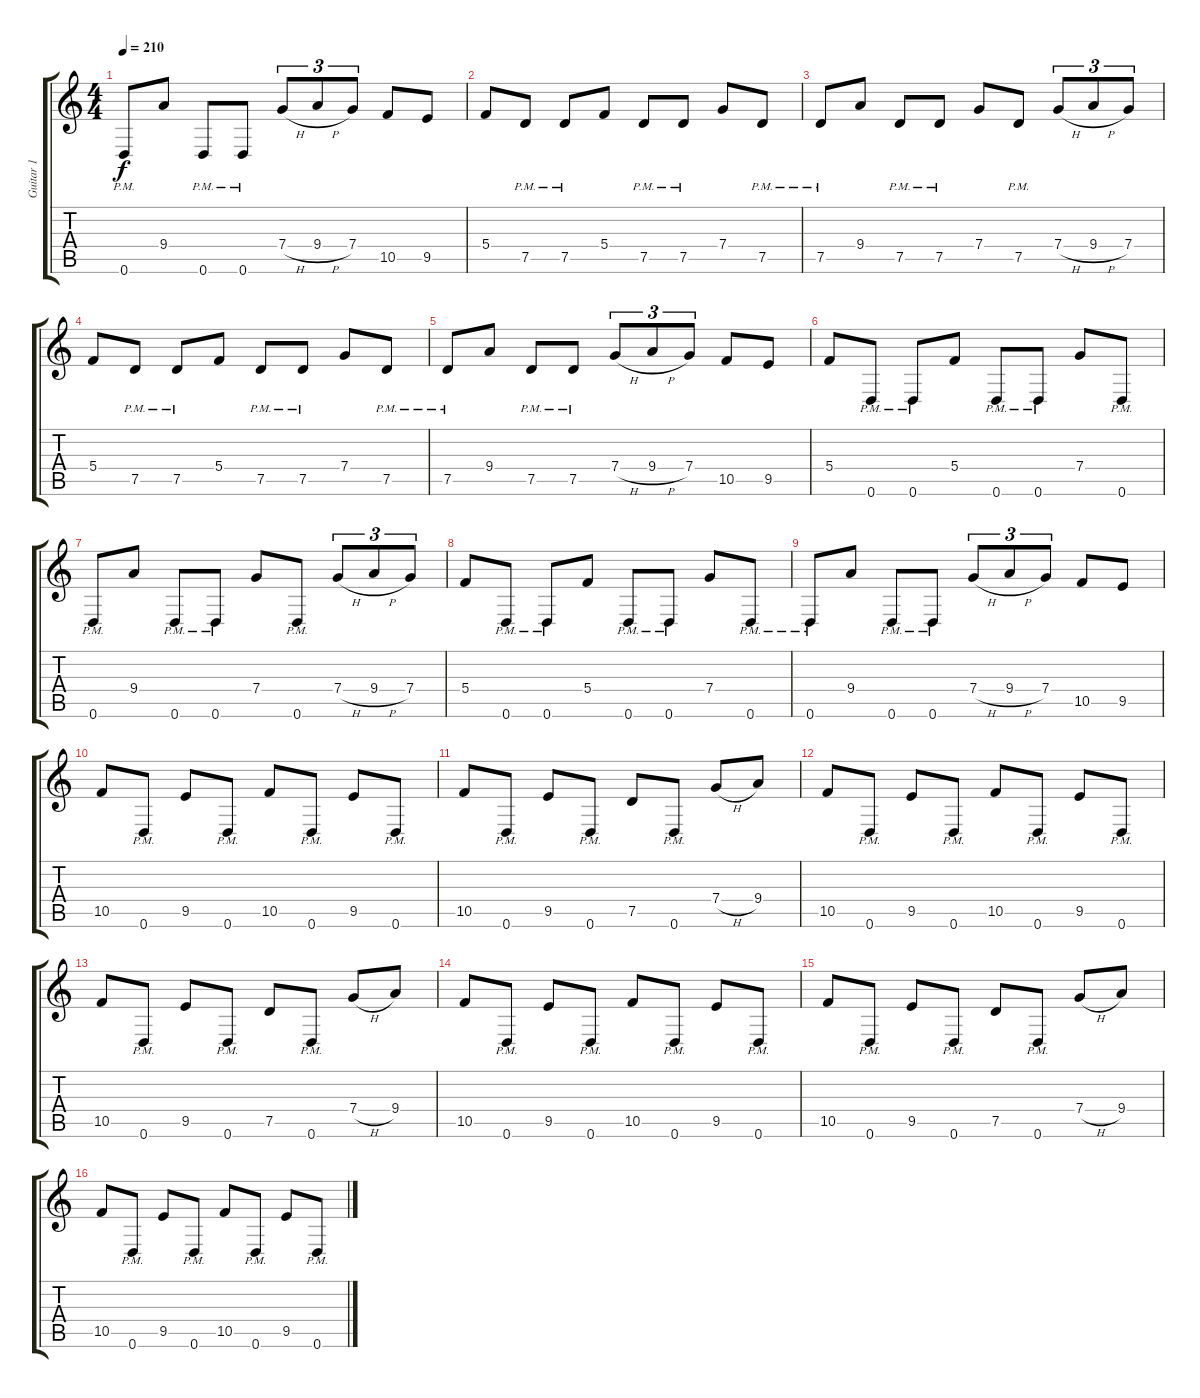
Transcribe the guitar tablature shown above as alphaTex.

\track ("Guitar 1" "Guitar 1") {instrument overdrivenguitar}
\staff {score tabs}
\tuning (D4 A3 F3 C3 G2 D2) {hide}
\ts (4 4)
\tempo 210
\clef g2
\ks c
0.6{pm}.8{dy f} 9.4.8 0.6{pm}.8 0.6{pm}.8 7.4{h}.8{tu (3 2)} 9.4{h}.8{tu (3 2)} 7.4.8{tu (3 2)} 10.5.8 9.5.8 |
5.4.8 7.5{pm}.8 7.5{pm}.8 5.4.8 7.5{pm}.8 7.5{pm}.8 7.4.8 7.5{pm}.8 |
7.5{pm}.8 9.4.8 7.5{pm}.8 7.5{pm}.8 7.4.8 7.5{pm}.8 7.4{h}.8{tu (3 2)} 9.4{h}.8{tu (3 2)} 7.4.8{tu (3 2)} |
5.4.8 7.5{pm}.8 7.5{pm}.8 5.4.8 7.5{pm}.8 7.5{pm}.8 7.4.8 7.5{pm}.8 |
7.5{pm}.8 9.4.8 7.5{pm}.8 7.5{pm}.8 7.4{h}.8{tu (3 2)} 9.4{h}.8{tu (3 2)} 7.4.8{tu (3 2)} 10.5.8 9.5.8 |
5.4.8 0.6{pm}.8 0.6{pm}.8 5.4.8 0.6{pm}.8 0.6{pm}.8 7.4.8 0.6{pm}.8 |
0.6{pm}.8 9.4.8 0.6{pm}.8 0.6{pm}.8 7.4.8 0.6{pm}.8 7.4{h}.8{tu (3 2)} 9.4{h}.8{tu (3 2)} 7.4.8{tu (3 2)} |
5.4.8 0.6{pm}.8 0.6{pm}.8 5.4.8 0.6{pm}.8 0.6{pm}.8 7.4.8 0.6{pm}.8 |
0.6{pm}.8 9.4.8 0.6{pm}.8 0.6{pm}.8 7.4{h}.8{tu (3 2)} 9.4{h}.8{tu (3 2)} 7.4.8{tu (3 2)} 10.5.8 9.5.8 |
10.5.8 0.6{pm}.8 9.5.8 0.6{pm}.8 10.5.8 0.6{pm}.8 9.5.8 0.6{pm}.8 |
10.5.8 0.6{pm}.8 9.5.8 0.6{pm}.8 7.5.8 0.6{pm}.8 7.4{h}.8 9.4.8 |
10.5.8 0.6{pm}.8 9.5.8 0.6{pm}.8 10.5.8 0.6{pm}.8 9.5.8 0.6{pm}.8 |
10.5.8 0.6{pm}.8 9.5.8 0.6{pm}.8 7.5.8 0.6{pm}.8 7.4{h}.8 9.4.8 |
10.5.8 0.6{pm}.8 9.5.8 0.6{pm}.8 10.5.8 0.6{pm}.8 9.5.8 0.6{pm}.8 |
10.5.8 0.6{pm}.8 9.5.8 0.6{pm}.8 7.5.8 0.6{pm}.8 7.4{h}.8 9.4.8 |
10.5.8 0.6{pm}.8 9.5.8 0.6{pm}.8 10.5.8 0.6{pm}.8 9.5.8 0.6{pm}.8
